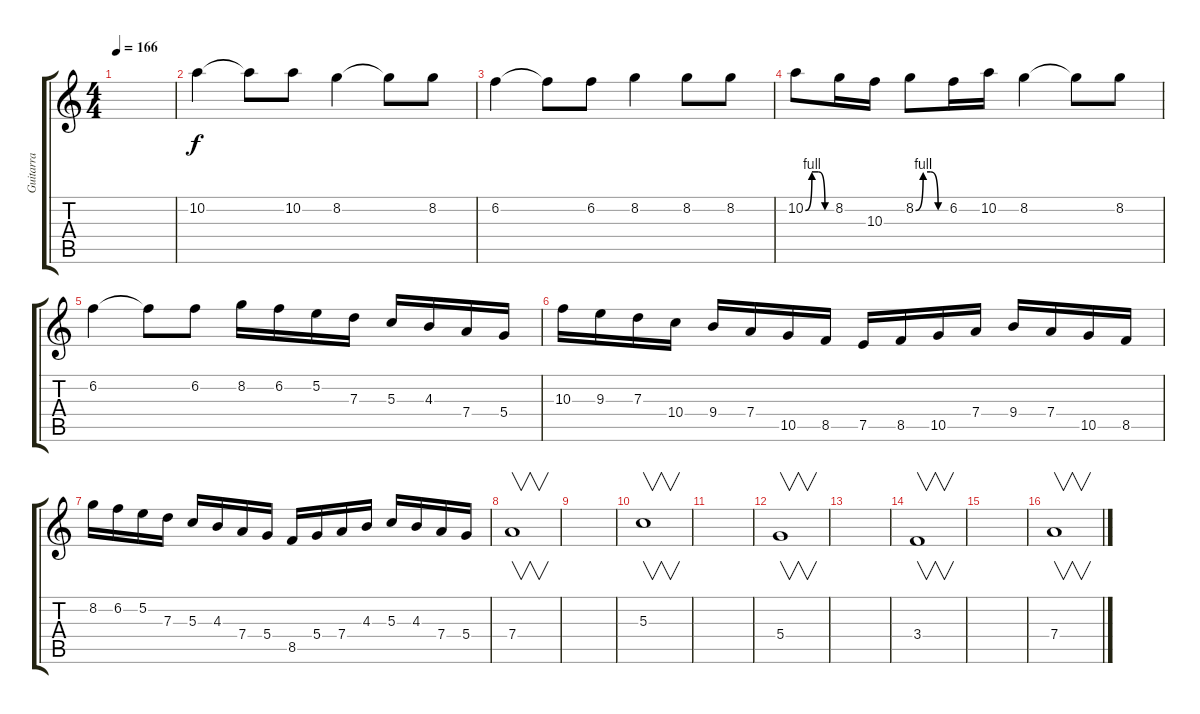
\track ("Guitarra" "Guitarra") {instrument distortionguitar}
\staff {score tabs}
\tuning (E4 B3 G3 D3 A2 E2) {hide}
\ts (4 4)
\tempo 166
\clef g2
\ks c
|
10.2.4 10.2{t}.8 10.2.8 8.2.4 8.2{t}.8 8.2.8 |
6.2.4 6.2{t}.8 6.2.8 8.2.4 8.2.8 8.2.8 |
10.2{be (custom 0 0 15 4 30 4 45 0 60 0)}.8 8.2.16 10.3.16 8.2{be (custom 0 0 15 4 30 4 45 0 60 0)}.8 6.2.16 10.2.16 8.2.4 8.2{t}.8 8.2.8 |
6.2.4 6.2{t}.8 6.2.8 8.2.16 6.2.16 5.2.16 7.3.16 5.3.16 4.3.16 7.4.16 5.4.16 |
10.3.16 9.3.16 7.3.16 10.4.16 9.4.16 7.4.16 10.5.16 8.5.16 7.5.16 8.5.16 10.5.16 7.4.16 9.4.16 7.4.16 10.5.16 8.5.16 |
8.2.16 6.2.16 5.2.16 7.3.16 5.3.16 4.3.16 7.4.16 5.4.16 8.5.16 5.4.16 7.4.16 4.3.16 5.3.16 4.3.16 7.4.16 5.4.16 |
7.4.1{v} |
|
5.3.1{v} |
|
5.4.1{v} |
|
3.4.1{v} |
|
7.4.1{v}
